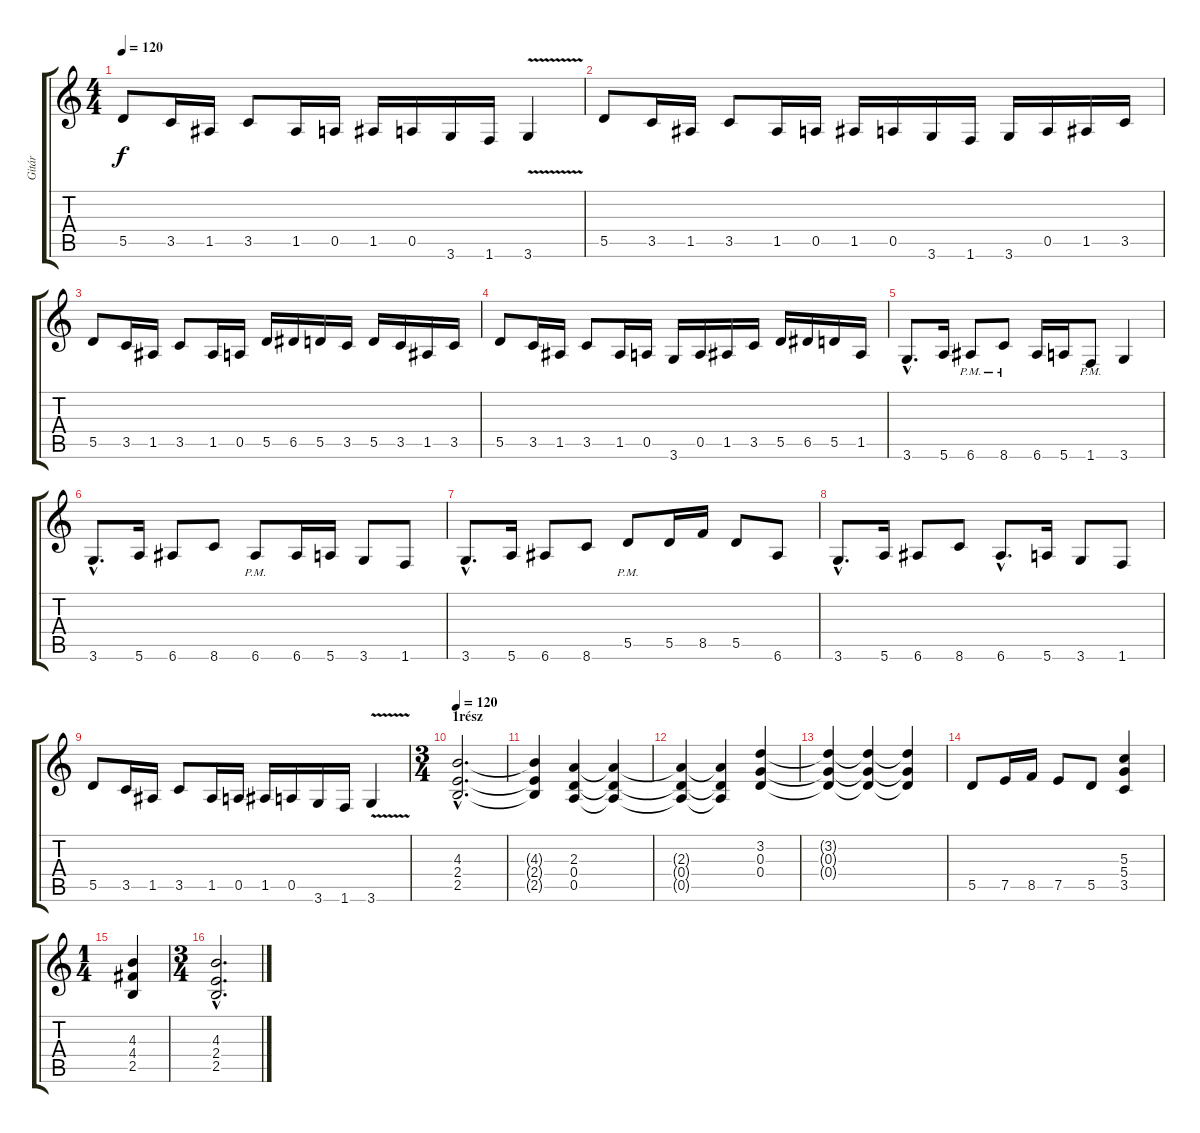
\track ("Gitár" "Gitár") {instrument distortionguitar}
\staff {score tabs}
\tuning (E4 B3 G3 D3 A2 E2) {hide}
\ts (4 4)
\tempo 120
\clef g2
\ks c
5.5.8{dy f} 3.5.16 1.5.16 3.5.8 1.5.16 0.5.16 1.5.16 0.5.16 3.6.16 1.6.16 3.6{v}.4 |
5.5.8 3.5.16 1.5.16 3.5.8 1.5.16 0.5.16 1.5.16 0.5.16 3.6.16 1.6.16 3.6.16 0.5.16 1.5.16 3.5.16 |
5.5.8 3.5.16 1.5.16 3.5.8 1.5.16 0.5.16 5.5.16 6.5.16 5.5.16 3.5.16 5.5.16 3.5.16 1.5.16 3.5.16 |
5.5.8 3.5.16 1.5.16 3.5.8 1.5.16 0.5.16 3.6.16 0.5.16 1.5.16 3.5.16 5.5.16 6.5.16 5.5.16 1.5.16 |
3.6{hac}.8{d} 5.6.16 6.6{pm}.8 8.6{pm}.8 6.6.16 5.6.16 1.6{pm}.8 3.6.4 |
3.6{hac}.8{d} 5.6.16 6.6.8 8.6.8 6.6{pm}.8 6.6.16 5.6.16 3.6.8 1.6.8 |
3.6{hac}.8{d} 5.6.16 6.6.8 8.6.8 5.5{pm}.8 5.5.16 8.5.16 5.5.8 6.6.8 |
3.6{hac}.8{d} 5.6.16 6.6.8 8.6.8 6.6{hac}.8{d} 5.6.16 3.6.8 1.6.8 |
5.5.8 3.5.16 1.5.16 3.5.8 1.5.16 0.5.16 1.5.16 0.5.16 3.6.16 1.6.16 3.6{v}.4 |
\ts (3 4)
\section ("" "1rész")
\tempo 120
(4.3{hac} 2.4{hac} 2.5{hac}).2{d} |
(4.3{t} 2.4{t} 2.5{t}).4 (2.3 0.4 0.5).4 (2.3{t} 0.4{t} 0.5{t}).4 |
(2.3{t} 0.4{t} 0.5{t}).4 (2.3{t} 0.4{t} 0.5{t}).4 (3.2 0.3 0.4).4 |
(3.2{t} 0.3{t} 0.4{t}).4 (3.2{t} 0.3{t} 0.4{t}).4 (3.2{t} 0.3{t} 0.4{t}).4 |
5.5.8 7.5.16 8.5.16 7.5.8 5.5.8 (5.3 5.4 3.5).4 |
\ts (1 4)
(4.3 4.4 2.5).4 |
\ts (3 4)
(4.3{hac} 2.4{hac} 2.5{hac}).2{d}
